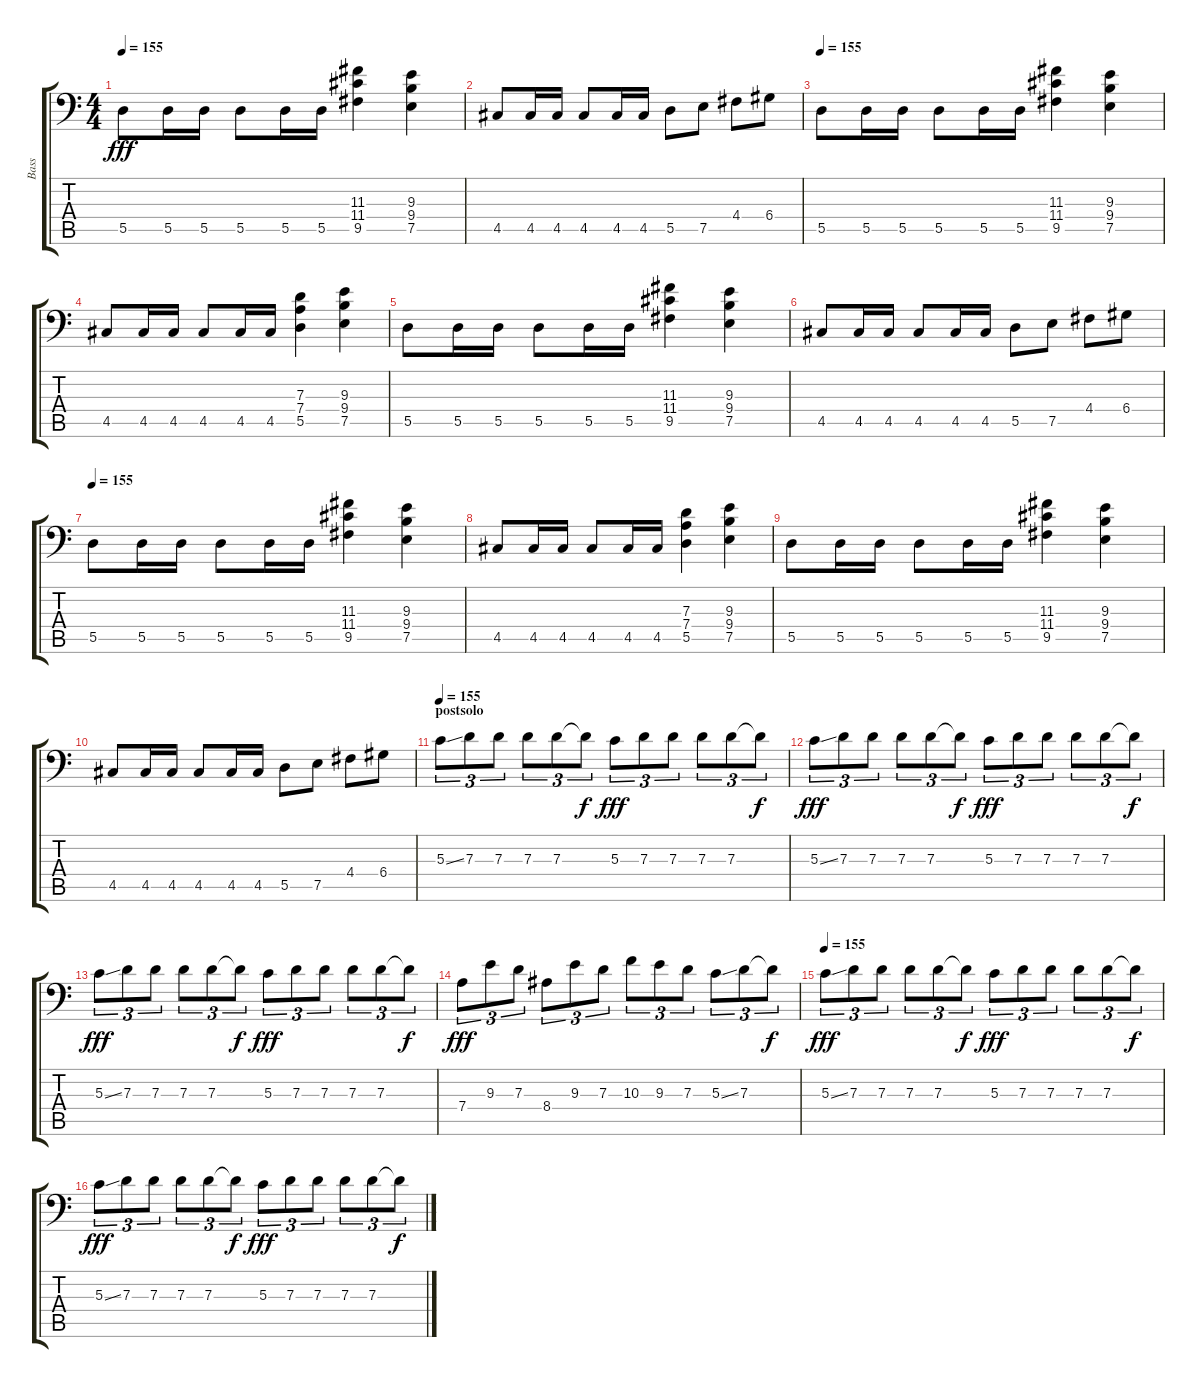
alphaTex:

\track ("Bass" "Bass") {instrument electricbassfinger}
\staff {score tabs}
\tuning (E3 B2 G2 D2 A1 E1) {hide}
\ts (4 4)
\tempo 155
\clef f4
\ks c
5.5.8{dy fff} 5.5.16 5.5.16 5.5.8 5.5.16 5.5.16 (11.3 11.4 9.5).4 (9.3 9.4 7.5).4 |
4.5.8 4.5.16 4.5.16 4.5.8 4.5.16 4.5.16 5.5.8 7.5.8 4.4.8 6.4.8 |
\tempo 155
5.5.8 5.5.16 5.5.16 5.5.8 5.5.16 5.5.16 (11.3 11.4 9.5).4 (9.3 9.4 7.5).4 |
4.5.8 4.5.16 4.5.16 4.5.8 4.5.16 4.5.16 (7.3 7.4 5.5).4 (9.3 9.4 7.5).4 |
5.5.8 5.5.16 5.5.16 5.5.8 5.5.16 5.5.16 (11.3 11.4 9.5).4 (9.3 9.4 7.5).4 |
4.5.8 4.5.16 4.5.16 4.5.8 4.5.16 4.5.16 5.5.8 7.5.8 4.4.8 6.4.8 |
\tempo 155
5.5.8 5.5.16 5.5.16 5.5.8 5.5.16 5.5.16 (11.3 11.4 9.5).4 (9.3 9.4 7.5).4 |
4.5.8 4.5.16 4.5.16 4.5.8 4.5.16 4.5.16 (7.3 7.4 5.5).4 (9.3 9.4 7.5).4 |
5.5.8 5.5.16 5.5.16 5.5.8 5.5.16 5.5.16 (11.3 11.4 9.5).4 (9.3 9.4 7.5).4 |
4.5.8 4.5.16 4.5.16 4.5.8 4.5.16 4.5.16 5.5.8 7.5.8 4.4.8 6.4.8 |
\section ("" "postsolo")
\tempo 155
5.3{ss}.8{tu (3 2)} 7.3.8{tu (3 2)} 7.3.8{tu (3 2)} 7.3.8{tu (3 2)} 7.3.8{tu (3 2)} 7.3{t}.8{tu (3 2) dy f} 5.3.8{tu (3 2) dy fff} 7.3.8{tu (3 2)} 7.3.8{tu (3 2)} 7.3.8{tu (3 2)} 7.3.8{tu (3 2)} 7.3{t}.8{tu (3 2) dy f} |
5.3{ss}.8{tu (3 2) dy fff} 7.3.8{tu (3 2)} 7.3.8{tu (3 2)} 7.3.8{tu (3 2)} 7.3.8{tu (3 2)} 7.3{t}.8{tu (3 2) dy f} 5.3.8{tu (3 2) dy fff} 7.3.8{tu (3 2)} 7.3.8{tu (3 2)} 7.3.8{tu (3 2)} 7.3.8{tu (3 2)} 7.3{t}.8{tu (3 2) dy f} |
5.3{ss}.8{tu (3 2) dy fff} 7.3.8{tu (3 2)} 7.3.8{tu (3 2)} 7.3.8{tu (3 2)} 7.3.8{tu (3 2)} 7.3{t}.8{tu (3 2) dy f} 5.3.8{tu (3 2) dy fff} 7.3.8{tu (3 2)} 7.3.8{tu (3 2)} 7.3.8{tu (3 2)} 7.3.8{tu (3 2)} 7.3{t}.8{tu (3 2) dy f} |
7.4.8{tu (3 2) dy fff} 9.3.8{tu (3 2)} 7.3.8{tu (3 2)} 8.4.8{tu (3 2)} 9.3.8{tu (3 2)} 7.3.8{tu (3 2)} 10.3.8{tu (3 2)} 9.3.8{tu (3 2)} 7.3.8{tu (3 2)} 5.3{ss}.8{tu (3 2)} 7.3.8{tu (3 2)} 7.3{t}.8{tu (3 2) dy f} |
\tempo 155
5.3{ss}.8{tu (3 2) dy fff} 7.3.8{tu (3 2)} 7.3.8{tu (3 2)} 7.3.8{tu (3 2)} 7.3.8{tu (3 2)} 7.3{t}.8{tu (3 2) dy f} 5.3.8{tu (3 2) dy fff} 7.3.8{tu (3 2)} 7.3.8{tu (3 2)} 7.3.8{tu (3 2)} 7.3.8{tu (3 2)} 7.3{t}.8{tu (3 2) dy f} |
5.3{ss}.8{tu (3 2) dy fff} 7.3.8{tu (3 2)} 7.3.8{tu (3 2)} 7.3.8{tu (3 2)} 7.3.8{tu (3 2)} 7.3{t}.8{tu (3 2) dy f} 5.3.8{tu (3 2) dy fff} 7.3.8{tu (3 2)} 7.3.8{tu (3 2)} 7.3.8{tu (3 2)} 7.3.8{tu (3 2)} 7.3{t}.8{tu (3 2) dy f}
